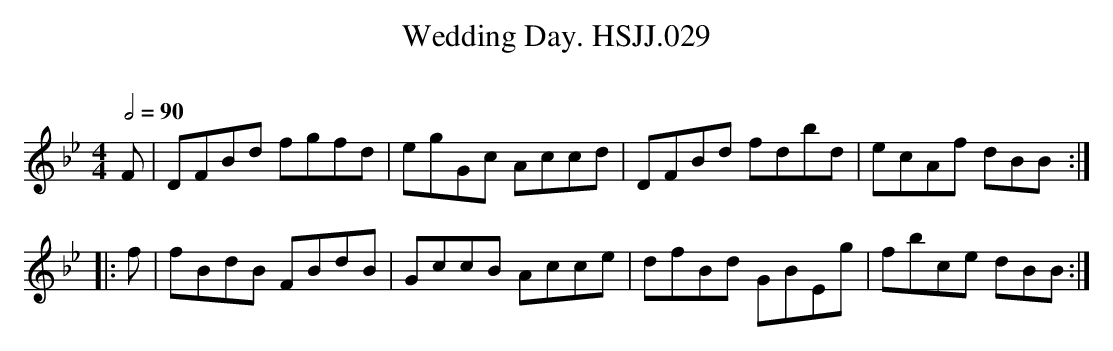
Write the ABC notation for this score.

X:1
T:Wedding Day. HSJJ.029
M:4/4
L:1/8
Q:1/2=90
O:
K:Bb
F|DFBd fgfd|egGc Accd|DFBd fdbd|ecAf dBB:|
|:f|fBdB FBdB|GccB Acce|dfBd GBEg|fbce dBB:|
